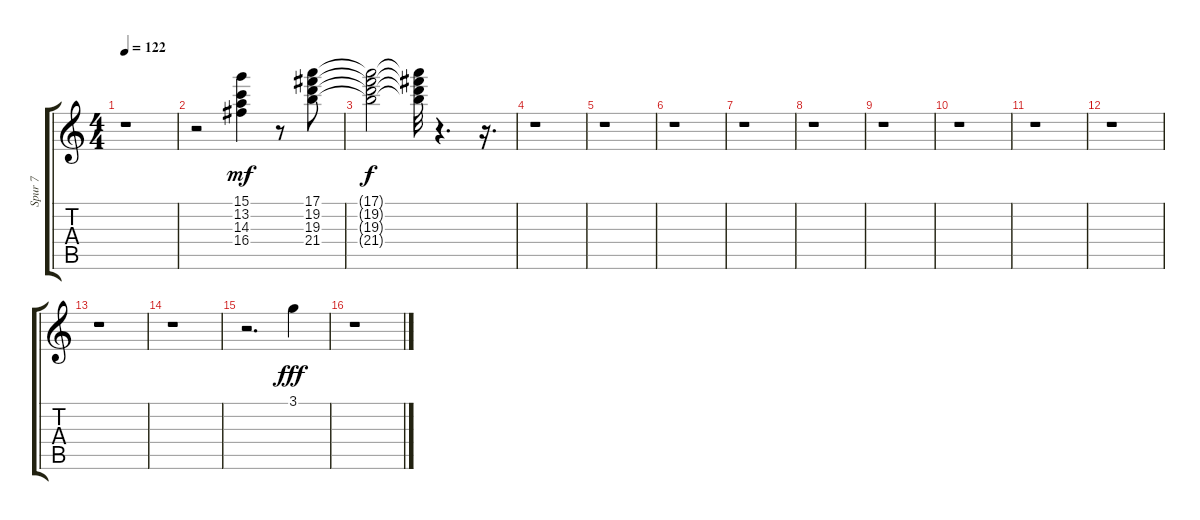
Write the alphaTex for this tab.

\track ("Spur 7" "Spur 7") {instrument electricguitarclean}
\staff {score tabs}
\tuning (E4 B3 G3 D3 A2 E2) {hide}
\ts (4 4)
\tempo 122
\clef g2
\ks c
r.1{dy f} |
r.2 (15.1 13.2 14.3 16.4).4{dy mf} r.8 (17.1 19.2 19.3 21.4).8 |
(17.1{t} 19.2{t} 19.3{t} 21.4{t}).2{dy f} (17.1{t} 19.2{t} 19.3{t} 21.4{t}).32 r.4{d} r.16{d} |
r.1 |
r.1 |
r.1 |
r.1 |
r.1 |
r.1 |
r.1 |
r.1 |
r.1 |
r.1 |
r.1 |
r.2{d} 3.1.4{dy fff} |
r.1
